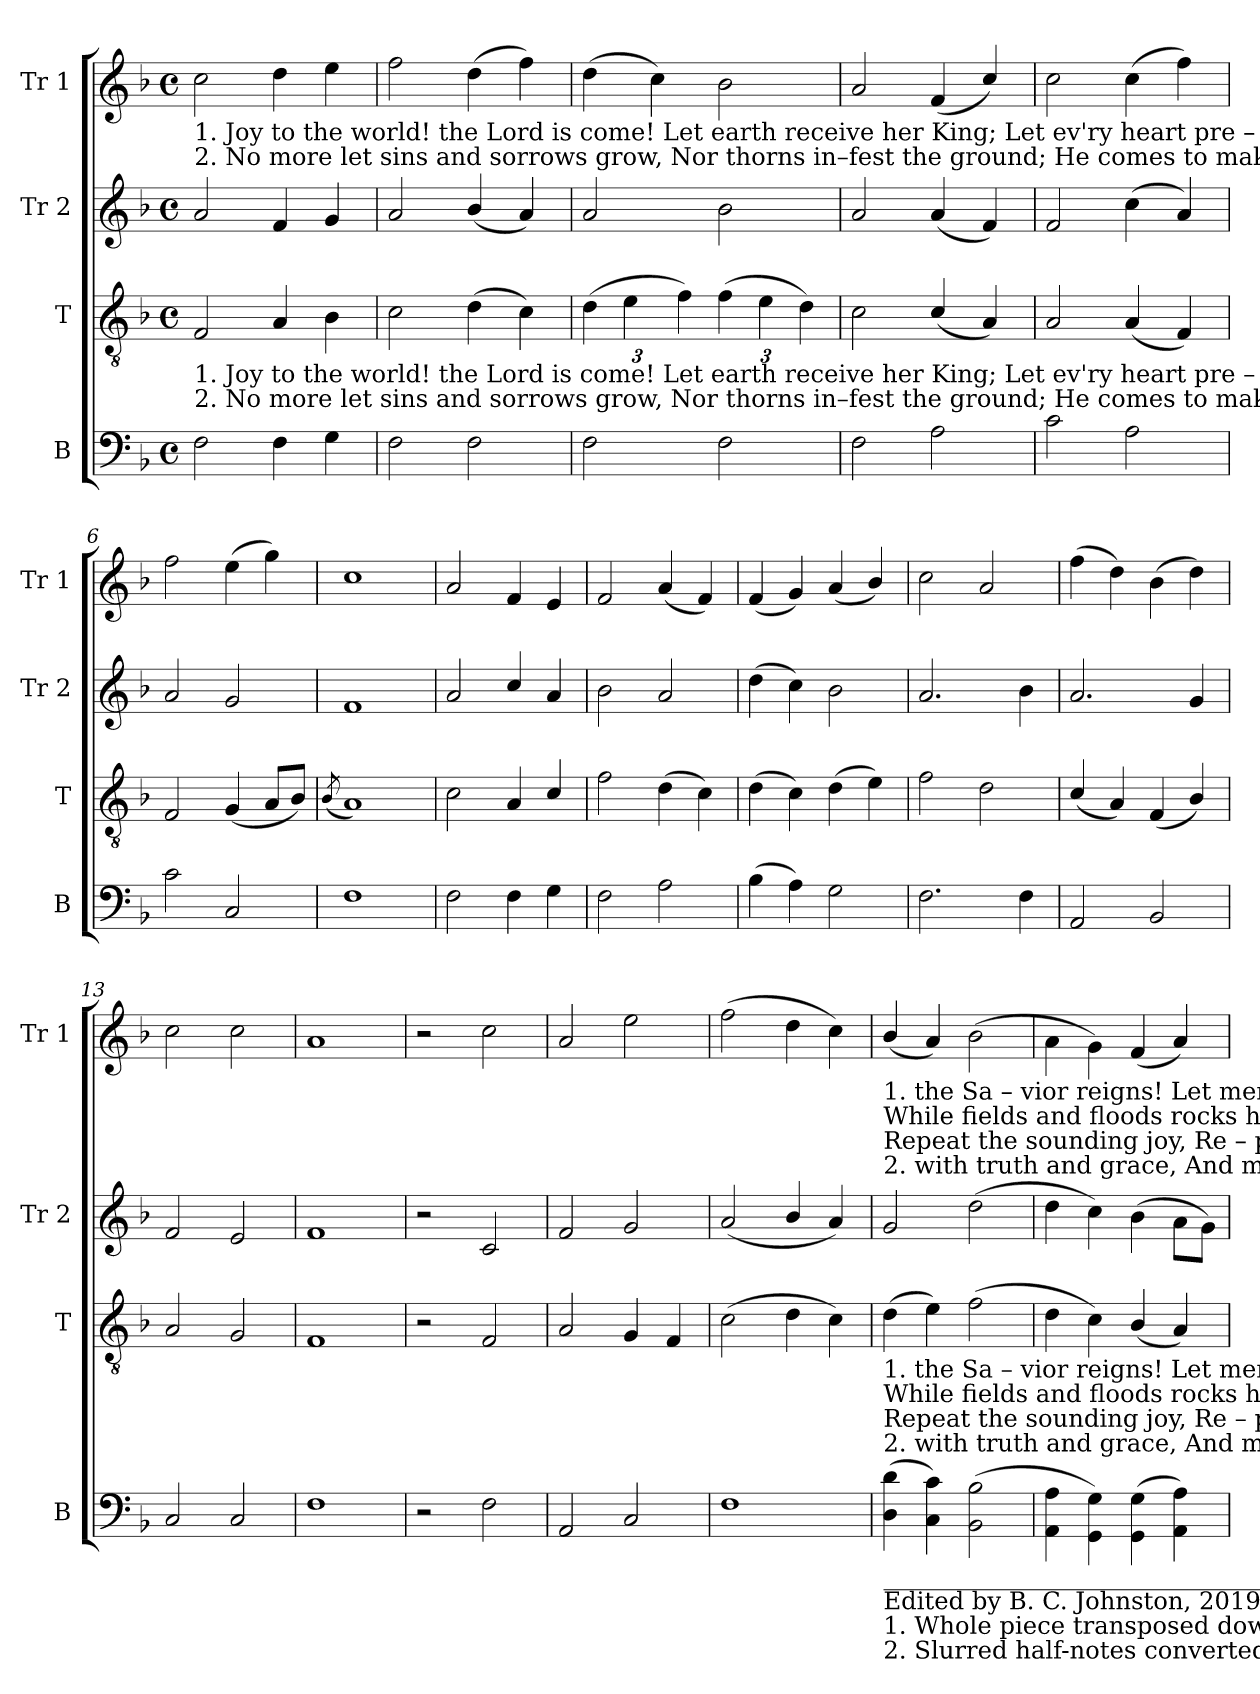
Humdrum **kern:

**kern	**kern	**kern	**kern
*part4	*part3	*part2	*part1
*staff4	*staff3	*staff2	*staff1
*I"B	*I"T	*I"Tr 2	*I"Tr 1
*I'B	*I'T	*I'Tr 2	*I'Tr 1
*clefF4	*clefGv2	*clefG2	*clefG2
*k[b-]	*k[b-]	*k[b-]	*k[b-]
*M4/4	*M4/4	*M4/4	*M4/4
*met(c)	*met(c)	*met(c)	*met(c)
*MM150	*MM150	*MM150	*MM150
=1	=1	=1	=1
!	!	!	!LO:TX:b:t=1. Joy to the world! the Lord  is   come!  Let  earth  receive   her         King;  Let   ev'ry  heart pre  – pare   him   room, And heav'n and nature sing.     Joy  to   the      earth!
!	!	!	!LO:TX:b:t=2. No more let sins  and  sorrows  grow,  Nor thorns in–fest   the      ground;  He comes to make his  bles – sings flow  Far  as  the  curse  is  found.    He  rules the    world
!	!LO:TX:b:t=1. Joy to the world! the Lord  is   come!  Let  earth  receive   her         King;  Let   ev'ry  heart pre  – pare   him   room, And heav'n and nature sing.     Joy  to   the      earth!	!	!
!	!LO:TX:b:t=2. No more let sins  and  sorrows  grow,  Nor thorns in–fest   the      ground;  He comes to make his  bles – sings flow  Far  as  the  curse  is  found.    He  rules the    world	!	!
2F!\	2F!/	2a!/	2cc!\
4F!\	4A!/	4f!/	4dd!\
4G!\	4B-!\	4g!/	4ee!\
=2	=2	=2	=2
2F!\	2c!\	2a!/	2ff!\
2F!\	(>4d!\	(<4b-!/	(>4dd!\
.	4c!\)	4a!/)	4ff!\)
=3	=3	=3	=3
*	*Xbrackettup	*	*
2F!\	(>6d!\	2a!/	(>4dd!\
.	6e!\	.	.
.	.	.	4cc!\)
.	6f!\)	.	.
2F!\	(>6f!\	2b-!\	2b-!\
.	6e!\	.	.
.	6d!\)	.	.
=4	=4	=4	=4
2F!\	2c!\	2a!/	2a!/
2A!\	(<4c!/	(<4a!/	(<4f!/
.	4A!/)	4f!/)	4cc!/)
=5	=5	=5	=5
2c!\	2A!/	2f!/	2cc!\
2A!\	(<4A!/	(>4cc!\	(>4cc!\
.	4F!/)	4a!/)	4ff!\)
=6	=6	=6	=6
2c!\	2F!/	2a!/	2ff!\
2C!/	(<4G!/	2g!/	(>4ee!\
.	8A!/L	.	4gg!\)
.	8B-!/J)	.	.
=7	=7	=7	=7
.	(<8qB-!/	.	.
1F!	1A!)	1f!	1cc!
=8	=8	=8	=8
2F!\	2c!\	2a!/	2a!/
4F!\	4A!/	4cc!/	4f!/
4G!\	4c!/	4a!/	4e!/
=9	=9	=9	=9
2F!\	2f!\	2b-!\	2f!/
2A!\	(>4d!\	2a!/	(<4a!/
.	4c!\)	.	4f!/)
=10	=10	=10	=10
(>4B-!\	(>4d!\	(>4dd!\	(<4f!/
4A!\)	4c!\)	4cc!\)	4g!/)
2G!\	(>4d!\	2b-!\	(<4a!/
.	4e!\)	.	4b-!/)
=11	=11	=11	=11
2.F!\	2f!\	2.a!/	2cc!\
.	2d!\	.	2a!/
4F!\	.	4b-!\	.
=12	=12	=12	=12
2AA!/	(<4c!/	2.a!/	(>4ff!\
.	4A!/)	.	4dd!\)
2BB-!/	(<4F!/	.	(>4b-!\
.	4B-!/)	4g!/	4dd!\)
=13	=13	=13	=13
2C!/	2A!/	2f!/	2cc!\
2C!/	2G!/	2e!/	2cc!\
=14	=14	=14	=14
1F!	1F!	1f!	1a!
=15	=15	=15	=15
2r	2r	2r	2r
2F!\	2F!/	2c!/	2cc!\
=16	=16	=16	=16
2AA!/	2A!/	2f!/	2a!/
2C!/	4G!/	2g!/	2ee!\
.	4F!/	.	.
=17	=17	=17	=17
1F!	(>2c!\	(<2a!/	(>2ff!\
.	4d!\	4b-!/	4dd!\
.	4c!\)	4a!/)	4cc!\)
!!LO:LB:g=z
=18	=18	=18	=18
!	!	!	!LO:TX:b:t=1. the  Sa     –     vior   reigns!   Let  men their songs employ,
!	!	!	!LO:TX:b:t=While fields and floods rocks hills and plains,
!	!	!	!LO:TX:b:t=Repeat the sounding joy, Re – peat  the   soun   –  ding  joy. While
!	!	!	!LO:TX:b:t=2. with truth       and    grace,   And makes the nations prove  The  glories  of his righteousness, And   wonders   of    his    love, And   wonders   of           his   love.  The
!	!LO:TX:b:t=1. the  Sa     –     vior   reigns!   Let  men their songs employ,	!	!
!	!LO:TX:b:t=While fields and floods rocks hills and plains,	!	!
!	!LO:TX:b:t=Repeat the sounding joy, Re – peat  the   soun   –  ding  joy. While	!	!
!	!LO:TX:b:t=2. with truth       and    grace,   And makes the nations prove  The  glories  of his righteousness, And   wonders   of    his    love, And   wonders   of           his   love.  The	!	!
!LO:TX:b:t=____________________________________________________________________________	!	!	!
!LO:TX:b:t=Edited by B. C. Johnston, 2019	!	!	!
!LO:TX:b:t=1. Whole piece transposed down from G major to F major.	!	!	!
!LO:TX:b:t=2. Slurred half-notes converted to grace eighth-notes in measure 20, Treble 1 and Tenor.	!	!	!
(>4D!\ 4d!\	(>4d!\	2g!/	(<4b-!/
4C!\ 4c!\)	4e!\)	.	4a!/)
(>2BB-!\ 2B-!\	(>2f!\	(>2dd!\	(>2b-!\
=19	=19	=19	=19
4AA!\ 4A!\	4d!\	4dd!\	4a!\
4GG!\ 4G!\)	4c!\)	4cc!\)	4g!\)
(>4GG!\ 4G!\	(<4B-!/	(>4b-!\	(<4f!/
4AA!\ 4A!\)	4A!/)	8a!\L	4a!/)
.	.	8g!\J)	.
=	=	=	=
*-	*-	*-	*-
